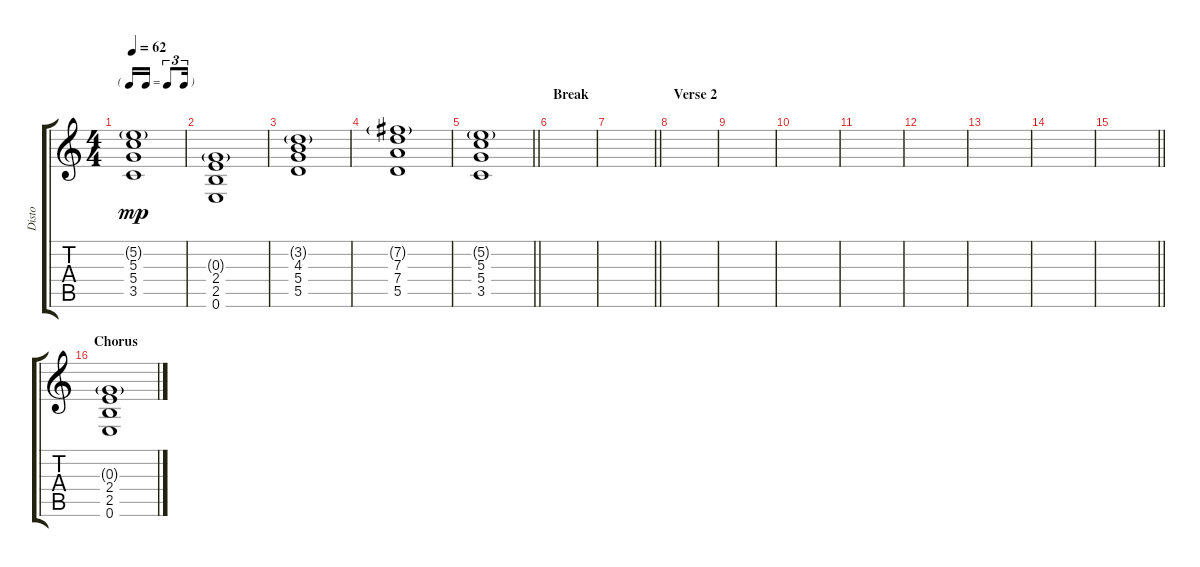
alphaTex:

\track ("Disto" "Disto") {instrument overdrivenguitar}
\staff {score tabs}
\tuning (E4 B3 G3 D3 A2 E2) {hide}
\ts (4 4)
\tf triplet16th
\tempo 62
\clef g2
\ks c
(5.2{g} 5.3 5.4 3.5).1{dy mp} |
(0.3{g} 2.4 2.5 0.6).1 |
(3.2{g} 4.3 5.4 5.5).1 |
(7.2{g} 7.3 7.4 5.5).1 |
\barLineRight lightlight
(5.2{g} 5.3 5.4 3.5).1 |
\section ("" "Break")
|
\barLineRight lightlight
|
\section ("" "Verse 2")
|
|
|
|
|
|
|
\barLineRight lightlight
|
\section ("" "Chorus")
(0.3{g} 2.4 2.5 0.6).1
